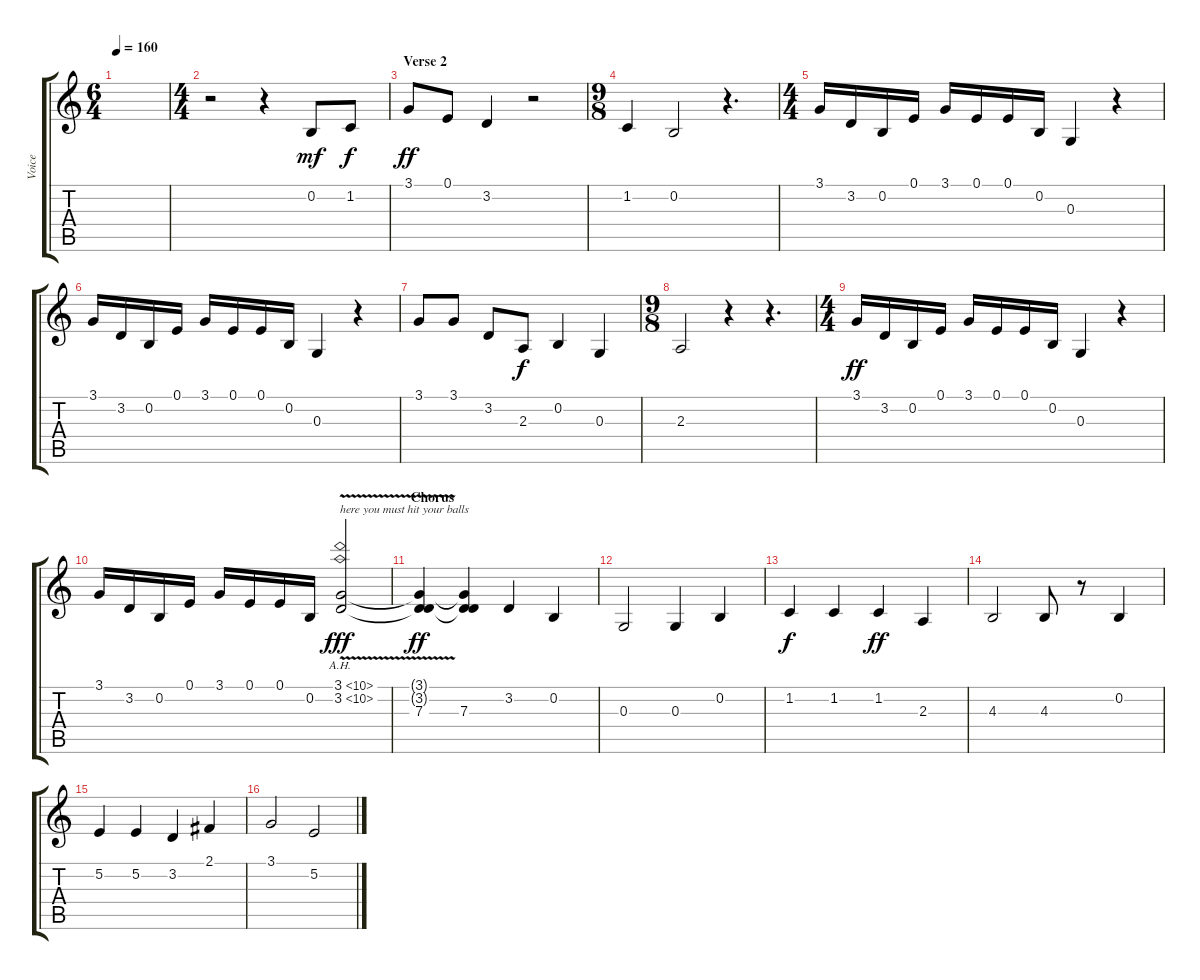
\track ("Voice" "Voice") {instrument tenorsax}
\staff {score tabs}
\tuning (E4 B3 G3 D3 A2 E2) {hide}
\ts (6 4)
\tempo 160
\clef g2
\ks c
|
\ts (4 4)
r.2 r.4 0.2.8{dy mf} 1.2.8{dy f} |
\section ("" "Verse 2")
3.1.8{dy ff} 0.1.8 3.2.4 r.2 |
\ts (9 8)
1.2.4 0.2.2 r.4{d} |
\ts (4 4)
3.1.16 3.2.16 0.2.16 0.1.16 3.1.16 0.1.16 0.1.16 0.2.16 0.3.4 r.4 |
3.1.16 3.2.16 0.2.16 0.1.16 3.1.16 0.1.16 0.1.16 0.2.16 0.3.4 r.4 |
3.1.8 3.1.8 3.2.8 2.3.8{dy f} 0.2.4 0.3.4 |
\ts (9 8)
2.3.2 r.4 r.4{d} |
\ts (4 4)
3.1.16{dy ff} 3.2.16 0.2.16 0.1.16 3.1.16 0.1.16 0.1.16 0.2.16 0.3.4 r.4 |
3.1.16 3.2.16 0.2.16 0.1.16 3.1.16 0.1.16 0.1.16 0.2.16 (3.1{ah 7 v} 3.2{ah 7 v}).2{txt "here you must hit your balls" dy fff} |
\section ("" "Chorus")
(3.1{t} 3.2{t} 7.3).4{dy ff} (3.1{t} 3.2{t} 7.3).4 3.2.4 0.2.4 |
0.3.2 0.3.4 0.2.4 |
1.2.4{dy f} 1.2.4 1.2.4{dy ff} 2.3.4 |
4.3.2 4.3.8 r.8 0.2.4 |
5.2.4 5.2.4 3.2.4 2.1.4 |
3.1.2 5.2.2
